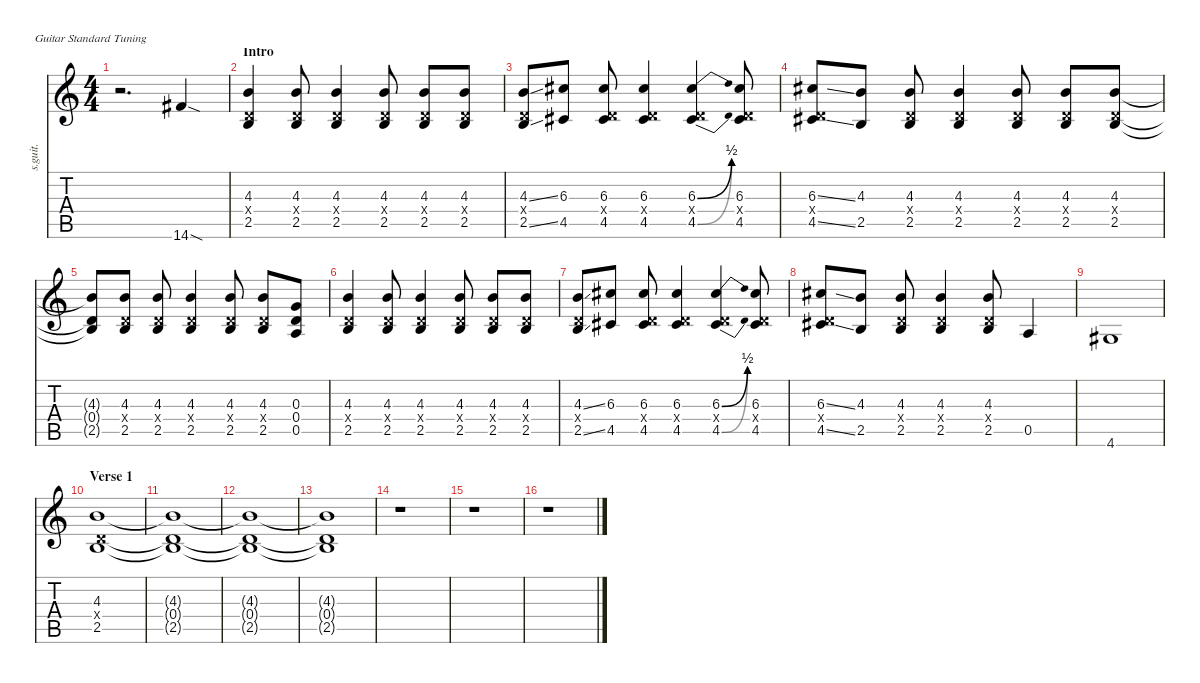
\defaultSystemsLayout 4
\hideDynamics
\bracketExtendMode nobrackets
\track ("Dave Grohl - Lead" "s.guit.") {instrument distortionguitar}
\staff {score tabs}
\tuning (E4 B3 G3 D3 A2 E2)
\ts (4 4)
\beaming (8 2 2 2 2)
\tempo (136 hide)
\clef g2
\ks c
r.2{d dy f instrument distortionguitar} 14.6{sod acc #}.4 |
\section ("" "Intro")
(4.3 0.4{x} 2.5).4 (4.3 0.4{x} 2.5).8 (4.3 0.4{x} 2.5).4 (4.3 0.4{x} 2.5).8 (4.3 0.4{x} 2.5).8 (4.3 0.4{x} 2.5).8 |
(4.3{ss} 0.4{x} 2.5{ss}).8 (6.3{acc #} 4.5{acc #}).8 (6.3{acc #} 0.4{x} 4.5{acc #}).8 (6.3{acc #} 0.4{x} 4.5{acc #}).4 (6.3{be (bend 0 0 30 2) acc #} 0.4{x} 4.5{be (bend 0 0 30 2) acc #}).4 (6.3{acc #} 0.4{x} 4.5{acc #}).8 |
(6.3{ss acc #} 0.4{x} 4.5{ss acc #}).8 (4.3 2.5).8 (4.3 0.4{x} 2.5).8 (4.3 0.4{x} 2.5).4 (4.3 0.4{x} 2.5).8 (4.3 0.4{x} 2.5).8 (4.3 0.4{x} 2.5).8 |
(4.3{t} 0.4{t} 2.5{t}).8 (4.3 0.4{x} 2.5).8 (4.3 0.4{x} 2.5).8 (4.3 0.4{x} 2.5).4 (4.3 0.4{x} 2.5).8 (4.3 0.4{x} 2.5).8 (0.3 0.4 0.5).8 |
(4.3 0.4{x} 2.5).4 (4.3 0.4{x} 2.5).8 (4.3 0.4{x} 2.5).4 (4.3 0.4{x} 2.5).8 (4.3 0.4{x} 2.5).8 (4.3 0.4{x} 2.5).8 |
(4.3{ss} 0.4{x} 2.5{ss}).8 (6.3{acc #} 4.5{acc #}).8 (6.3{acc #} 0.4{x} 4.5{acc #}).8 (6.3{acc #} 0.4{x} 4.5{acc #}).4 (6.3{be (bend 0 0 30 2) acc #} 0.4{x} 4.5{be (bend 0 0 30 2) acc #}).4 (6.3{acc #} 0.4{x} 4.5{acc #}).8 |
(6.3{ss acc #} 0.4{x} 4.5{ss acc #}).8 (4.3 2.5).8 (4.3 0.4{x} 2.5).8 (4.3 0.4{x} 2.5).4 (4.3 0.4{x} 2.5).8 0.5.4 |
4.6{acc #}.1 |
\section ("" "Verse 1")
(4.3 0.4{x} 2.5).1 |
(4.3{t} 0.4{t} 2.5{t}).1 |
(4.3{t} 0.4{t} 2.5{t}).1 |
(4.3{t} 0.4{t} 2.5{t}).1 |
r.1 |
r.1 |
r.1
